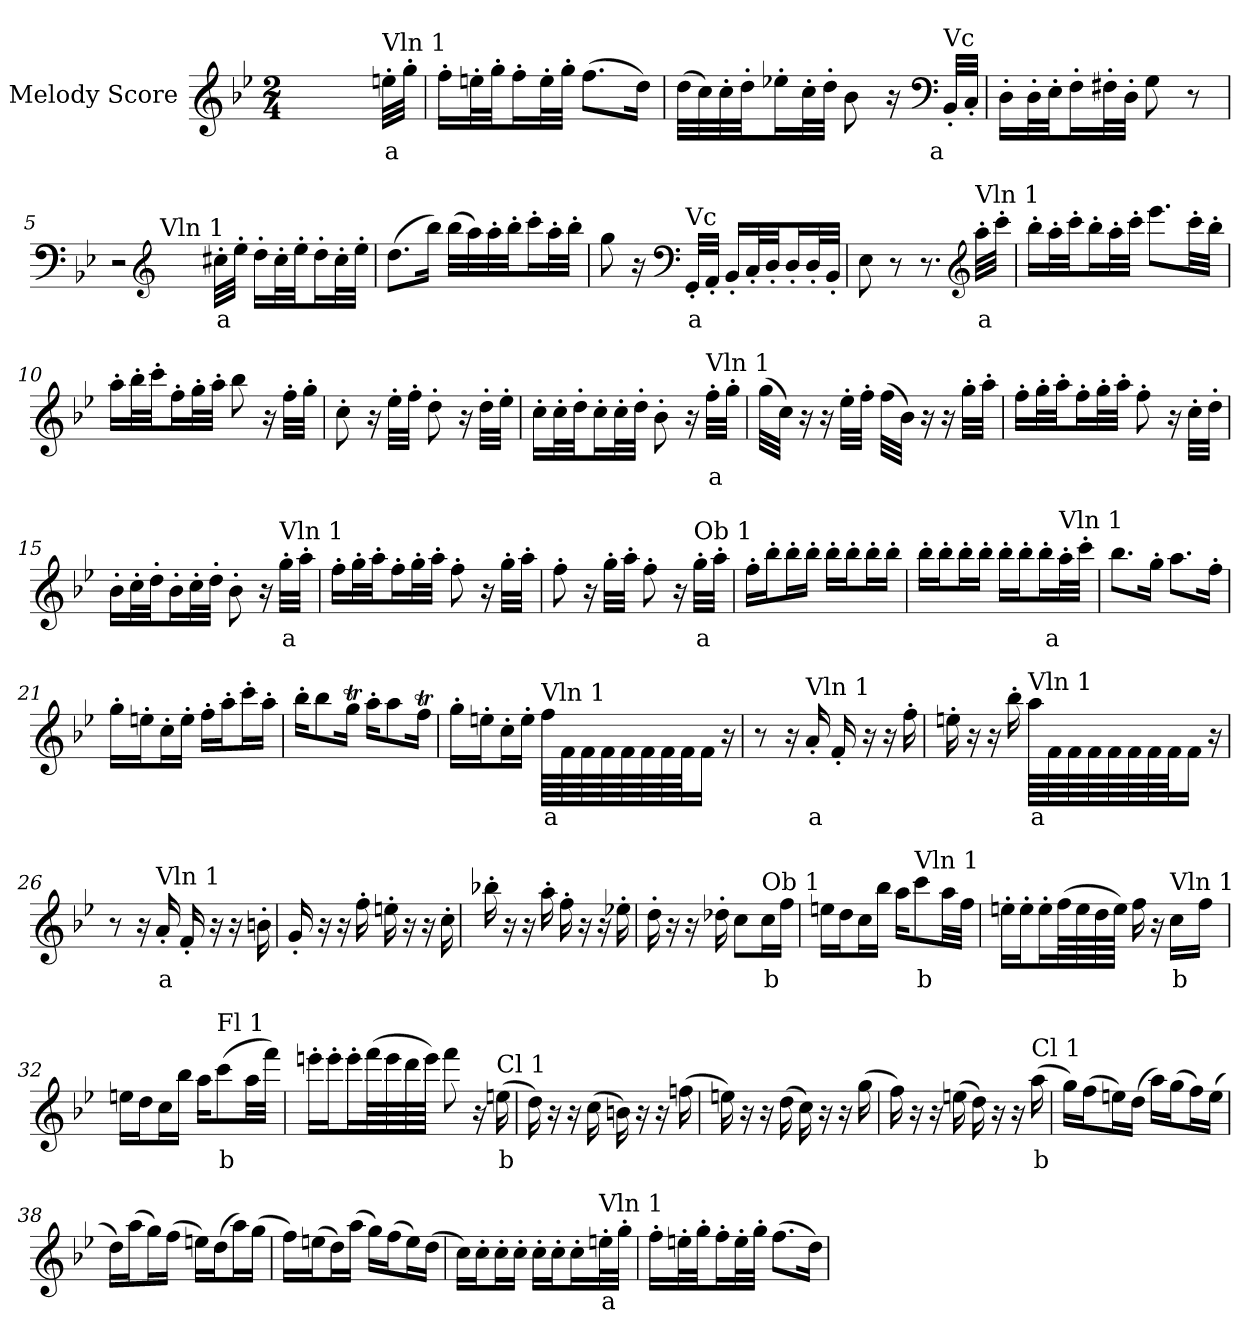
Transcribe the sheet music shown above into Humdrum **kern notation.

**kern	**text
*part1	*part1
*staff1	*staff1
*I"Melody Score	*
*k[b-e-]	*
*M2/4	*
*MM44	*
=1	=1
4..ryy	.
!LO:TX:a:t=Vln 1	!
!	!LO:LY:b:color=#FF0000
32een'\LLL	a
32gg'\JJJ	.
=2	=2
16ff'\LL	.
32een'\L	.
32gg'\JJ	.
16ff'\L	.
32ee'\L	.
32gg'\JJJ	.
(8.ff\L	.
16dd\Jk)	.
=3	=3
(32dd\LLL	.
32cc\)	.
32cc'\	.
32dd'\JJ	.
16ee-X'\L	.
32cc'\L	.
32dd'\JJJ	.
8b-\	.
16r	.
*clefF4	*
!LO:TX:a:t=Vc	!
!	!LO:LY:b:color=#FF0000
32BB-'/LLL	a
32C'/JJJ	.
=4	=4
16D'\LL	.
32D'\L	.
32E-'\JJ	.
16F'\L	.
32F#X'\L	.
32D'\JJJ	.
8G\	.
8r	.
=5	=5
*^	*
2r	8.ryy	.
*clefG2	*	*
!	!LO:TX:a:t=Vln 1	!
.	2ryy	.
!	!	!LO:LY:b:color=#FF0000
32cc#X'\LLL	.	a
32ee-'\JJJ	.	.
16dd'\LL	.	.
32cc#'\L	.	.
32ee-'\JJ	.	.
16dd'\L	8ryy	.
32cc#'\L	.	.
32ee-'\JJJ	.	.
*v	*v	*
=6	=6
(8.dd\L	.
16bb-\Jk)	.
(32bb-\LLL	.
32aa\)	.
32aa'\	.
32bb-'\JJ	.
16ccc'\L	.
32aa'\L	.
32bb-'\JJJ	.
=7	=7
8gg\	.
16r	.
*clefF4	*
!LO:TX:a:t=Vc	!
!	!LO:LY:b:color=#FF0000
32GG'/LLL	a
32AA'/JJJ	.
16BB-'/LL	.
32C'/L	.
32D'/JJ	.
16D'/L	.
32D'/L	.
32BB-'/JJJ	.
=8	=8
8E-\	.
8r	.
8.r	.
*clefG2	*
!LO:TX:a:t=Vln 1	!
!	!LO:LY:b:color=#FF0000
32aa'\LLL	a
32ccc'\JJJ	.
=9	=9
16bb-'\LL	.
32aa'\L	.
32ccc'\JJ	.
16bb-'\L	.
32aa'\L	.
32ccc'\JJJ	.
8.eee-\L	.
32ccc'\LL	.
32bb-'\JJJ	.
=10	=10
16aa'\LL	.
32bb-'\L	.
32ccc'\JJ	.
16ff'\L	.
32gg'\L	.
32aa'\JJJ	.
8bb-\	.
16r	.
32ff'\LLL	.
32gg'\JJJ	.
=11	=11
8cc'\	.
16r	.
32ee-'\LLL	.
32ff'\JJJ	.
8dd'\	.
16r	.
32dd'\LLL	.
32ee-'\JJJ	.
=12	=12
16cc'\LL	.
32cc'\L	.
32dd'\JJ	.
16cc'\L	.
32cc'\L	.
32dd'\JJJ	.
8b-'\	.
16r	.
!LO:TX:a:t=Vln 1	!
!	!LO:LY:b:color=#FF0000
32ff'\LLL	a
32gg'\JJJ	.
=13	=13
(32gg\LLL	.
32cc\JJJ)	.
16r	.
16r	.
32ee-'\LLL	.
32ff'\JJJ	.
(32ff\LLL	.
32b-\JJJ)	.
16r	.
16r	.
32gg'\LLL	.
32aa'\JJJ	.
=14	=14
16ff'\LL	.
32gg'\L	.
32aa'\JJ	.
16ff'\L	.
32gg'\L	.
32aa'\JJJ	.
8ff'\	.
16r	.
32cc'\LLL	.
32dd'\JJJ	.
=15	=15
16b-'\LL	.
32cc'\L	.
32dd'\JJ	.
16b-'\L	.
32cc'\L	.
32dd'\JJJ	.
8b-'\	.
16r	.
!LO:TX:a:t=Vln 1	!
!	!LO:LY:b:color=#FF0000
32gg'\LLL	a
32aa'\JJJ	.
=16	=16
16ff'\LL	.
32gg'\L	.
32aa'\JJ	.
16ff'\L	.
32gg'\L	.
32aa'\JJJ	.
8ff'\	.
16r	.
32gg'\LLL	.
32aa'\JJJ	.
=17	=17
8ff'\	.
16r	.
32gg'\LLL	.
32aa'\JJJ	.
8ff'\	.
16r	.
!LO:TX:a:t=Ob 1	!
!	!LO:LY:b:color=#FF0000
32gg'\LLL	a
32aa'\JJJ	.
=18	=18
16ff'\LL	.
16bb-'\J	.
16bb-'\L	.
16bb-'\JJ	.
16bb-'\LL	.
16bb-'\J	.
16bb-'\L	.
16bb-'\JJ	.
=19	=19
16bb-'\LL	.
16bb-'\J	.
16bb-'\L	.
16bb-'\JJ	.
16bb-'\LL	.
16bb-'\J	.
16bb-'\L	.
!LO:TX:a:t=Vln 1	!
!	!LO:LY:b:color=#FF0000
32aa'\L	a
32ccc'\JJJ	.
=20	=20
8.bb-\L	.
16gg'\Jk	.
8.aa\L	.
16ff'\Jk	.
=21	=21
16gg'\LL	.
16een'\J	.
16cc'\L	.
16ee'\JJ	.
16ff'\LL	.
16aa'\J	.
16ccc'\L	.
16aa'\JJ	.
=22	=22
16bb-'\KL	.
8bb-\	.
16ggT\Jk	.
16aa'\KL	.
8aa\	.
16ffT\Jk	.
=23	=23
16gg'\LL	.
16een'\J	.
16cc'\L	.
16ee'\JJ	.
!LO:TX:a:t=Vln 1	!
!	!LO:LY:b:color=#FF0000
64ff\LLLL	a
64f\	.
64f\	.
64f\	.
64f\	.
64f\	.
64f\	.
64f\JJ	.
16f\JJ	.
16r	.
=24	=24
8r	.
16r	.
!LO:TX:a:t=Vln 1	!
!	!LO:LY:b:color=#FF0000
16a'/	a
16f'/	.
16r	.
16r	.
16ff'\	.
=25	=25
16een'\	.
16r	.
16r	.
16bb-'\	.
!LO:TX:a:t=Vln 1	!
!	!LO:LY:b:color=#FF0000
64aa\LLLL	a
64f\	.
64f\	.
64f\	.
64f\	.
64f\	.
64f\	.
64f\JJ	.
16f\JJ	.
16r	.
=26	=26
8r	.
16r	.
!LO:TX:a:t=Vln 1	!
!	!LO:LY:b:color=#FF0000
16a'/	a
16f'/	.
16r	.
16r	.
16bn'\	.
=27	=27
16g'/	.
16r	.
16r	.
16ff'\	.
16een'\	.
16r	.
16r	.
16cc'\	.
=28	=28
16bb-X'\	.
16r	.
16r	.
16aa'\	.
16ff'\	.
16r	.
16r	.
16ee-X'\	.
=29	=29
16dd'\	.
16r	.
16r	.
16dd-X'\	.
8cc\L	.
!LO:TX:a:t=Ob 1	!
!	!LO:LY:b:color=#FF0000
16cc\L	b
16ff\JJ	.
=30	=30
16een\LL	.
16dd\J	.
16cc\L	.
16bb-\JJ	.
16aa\KL	.
!LO:TX:a:t=Vln 1	!
!	!LO:LY:b:color=#FF0000
8ccc\	b
32aa\LL	.
32ff\JJJ	.
=31	=31
16een'\LL	.
16ee'\J	.
16ee'\L	.
(64ff\LL	.
64ee\	.
64dd\	.
64ee\JJJJ)	.
16ff\	.
16r	.
!LO:TX:a:t=Vln 1	!
!	!LO:LY:b:color=#FF0000
16cc\LL	b
16ff\JJ	.
=32	=32
16een\LL	.
16dd\J	.
16cc\L	.
16bb-\JJ	.
16aa\KL	.
!LO:TX:a:t=Fl 1	!
!	!LO:LY:b:color=#FF0000
(8ccc\	b
32aa\LL	.
32fff\JJJ)	.
=33	=33
16eeen'\LL	.
16eee'\J	.
16eee'\L	.
(64fff\LL	.
64eee\	.
64ddd\	.
64eee\JJJJ)	.
8fff\	.
16r	.
!LO:TX:a:t=Cl 1	!
!	!LO:LY:b:color=#FF0000
(16ee\	b
=34	=34
16dd\)	.
16r	.
16r	.
(16cc\	.
16b\)	.
16r	.
16r	.
(16ffn\	.
=35	=35
16ee\)	.
16r	.
16r	.
(16dd\	.
16cc\)	.
16r	.
16r	.
(16gg\	.
=36	=36
16ff\)	.
16r	.
16r	.
(16ee\	.
16dd\)	.
16r	.
16r	.
!LO:TX:a:t=Cl 1	!
!	!LO:LY:b:color=#FF0000
(16aa\	b
=37	=37
16gg\LL)	.
(16ff\J	.
16ee\L)	.
(16dd\JJ	.
16aa\LL)	.
(16gg\J	.
16ff\L)	.
(16ee\JJ	.
=38	=38
16dd\LL)	.
(16aa\J	.
16gg\L)	.
(16ff\JJ	.
16ee\LL)	.
(16dd\J	.
16aa\L)	.
(16gg\JJ	.
=39	=39
16ff\LL)	.
(16ee\J	.
16dd\L)	.
(16aa\JJ	.
16gg\LL)	.
(16ff\J	.
16ee\L)	.
(16dd\JJ	.
=40	=40
16cc\LL)	.
16cc'\J	.
16cc'\L	.
16cc'\JJ	.
16cc'\LL	.
16cc'\J	.
16cc'\L	.
!LO:TX:a:t=Vln 1	!
!	!LO:LY:b:color=#FF0000
32een'\L	a
32gg'\JJJ	.
=41	=41
16ff'\LL	.
32een'\L	.
32gg'\JJ	.
16ff'\L	.
32ee'\L	.
32gg'\JJJ	.
(8.ff\L	.
16dd\Jk)	.
=	=
*-	*-
